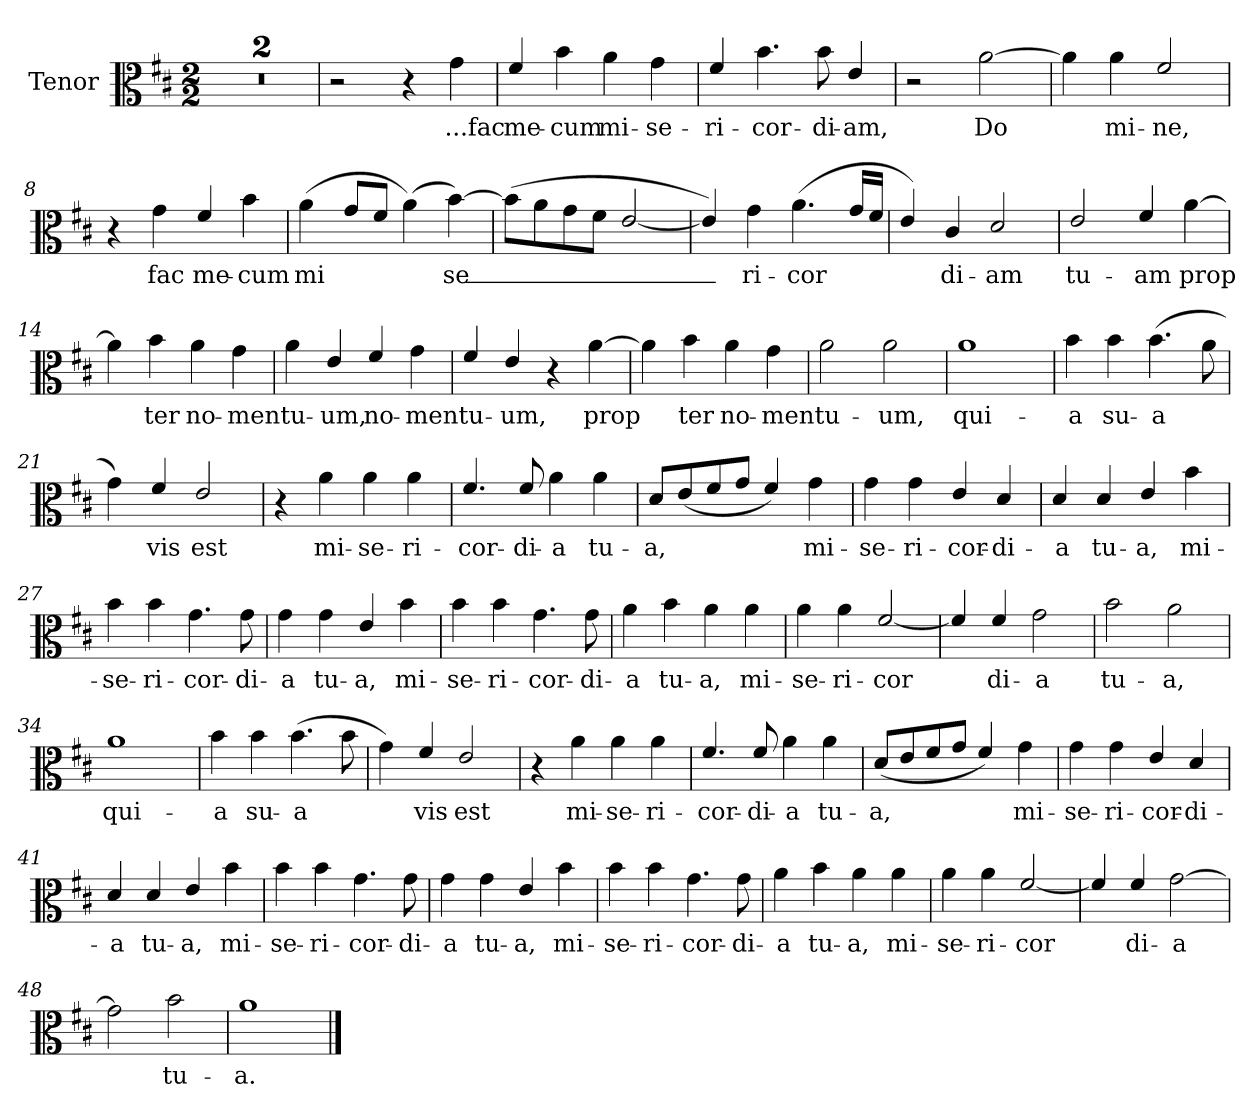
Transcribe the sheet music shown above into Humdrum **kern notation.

**kern	**text
*part1	*part1
*staff1	*staff1
*I"Tenor	*
*I'T	*
*clefC3	*
*ITrd4c7	*
*k[f#]	*
*M2/2	*
=1	=1
1r	.
=2	=2
1r	.
=3	=3
2r	.
4r	.
!	!LO:LY:b
4c\	...fac
=4	=4
!	!LO:LY:b
4B/	me-
!	!LO:LY:b
4e\	cum
!	!LO:LY:b
4d\	mi-
!	!LO:LY:b
4c\	se-
!!LO:LB:g=z
=5	=5
!	!LO:LY:b
4B/	ri-
!	!LO:LY:b
4.e\	cor-
!	!LO:LY:b
8e\	di-
!	!LO:LY:b
4A/	am,
=6	=6
2r	.
!	!LO:LY:b
[2d\	Do
=7	=7
4d\]	.
!	!LO:LY:b
4d\	mi-
!	!LO:LY:b
2B/	ne,
=8	=8
4r	.
!	!LO:LY:b
4c\	fac
!	!LO:LY:b
4B/	me-
!	!LO:LY:b
4e\	cum
=9	=9
!	!LO:LY:b
(4d\	mi
8c/L	.
8B/J	.
(4d\)	.
!	!LO:LY:b
[4e\)	se_-
!!LO:LB:g=z
=10	=10
(8e\L]	.
8d\	.
8c\	.
8B\J	.
[2A/	.
=11	=11
4A/])	.
!	!LO:LY:b
4c\	ri-
!	!LO:LY:b
(4.d\	cor
16c/LL	.
16B/JJ	.
=12	=12
4A/)	.
!	!LO:LY:b
4F#/	di-
!	!LO:LY:b
2G/	am
=13	=13
!	!LO:LY:b
2A/	tu-
!	!LO:LY:b
4B/	am
!	!LO:LY:b
[4d\	prop
=14	=14
4d\]	.
!	!LO:LY:b
4e\	ter
!	!LO:LY:b
4d\	no-
!	!LO:LY:b
4c\	men
!!LO:LB:g=z
=15	=15
!	!LO:LY:b
4d\	tu-
!	!LO:LY:b
4A/	um,
!	!LO:LY:b
4B/	no-
!	!LO:LY:b
4c\	men
=16	=16
!	!LO:LY:b
4B/	tu-
!	!LO:LY:b
4A/	um,
4r	.
!	!LO:LY:b
[4d\	prop
=17	=17
4d\]	.
!	!LO:LY:b
4e\	ter
!	!LO:LY:b
4d\	no-
!	!LO:LY:b
4c\	men
=18	=18
!	!LO:LY:b
2d\	tu-
!	!LO:LY:b
2d\	um,
=19	=19
!	!LO:LY:b
1d	qui-
!!LO:LB:g=z
=20	=20
!	!LO:LY:b
4e\	a
!	!LO:LY:b
4e\	su-
!	!LO:LY:b
(4.e\	a
8d\	.
=21	=21
4c\)	.
!	!LO:LY:b
4B/	vis
!	!LO:LY:b
2A/	est
=22	=22
4r	.
!	!LO:LY:b
4d\	mi-
!	!LO:LY:b
4d\	se-
!	!LO:LY:b
4d\	ri-
=23	=23
!	!LO:LY:b
4.B/	cor-
!	!LO:LY:b
8B/	di-
!	!LO:LY:b
4d\	a
!	!LO:LY:b
4d\	tu-
=24	=24
!	!LO:LY:b
8G/L	a,
(8A/	.
8B/	.
8c/J	.
4B/)	.
!	!LO:LY:b
4c\	mi-
!!LO:LB:g=z
=25	=25
!	!LO:LY:b
4c\	se-
!	!LO:LY:b
4c\	ri-
!	!LO:LY:b
4A/	cor-
!	!LO:LY:b
4G/	di-
=26	=26
!	!LO:LY:b
4G/	a
!	!LO:LY:b
4G/	tu-
!	!LO:LY:b
4A/	a,
!	!LO:LY:b
4e\	mi-
=27	=27
!	!LO:LY:b
4e\	se-
!	!LO:LY:b
4e\	ri-
!	!LO:LY:b
4.c\	cor-
!	!LO:LY:b
8c\	di-
=28	=28
!	!LO:LY:b
4c\	a
!	!LO:LY:b
4c\	tu-
!	!LO:LY:b
4A/	a,
!	!LO:LY:b
4e\	mi-
=29	=29
!	!LO:LY:b
4e\	se-
!	!LO:LY:b
4e\	ri-
!	!LO:LY:b
4.c\	cor-
!	!LO:LY:b
8c\	di-
!!LO:LB:g=z
=30	=30
!	!LO:LY:b
4d\	a
!	!LO:LY:b
4e\	tu-
!	!LO:LY:b
4d\	a,
!	!LO:LY:b
4d\	mi-
=31	=31
!	!LO:LY:b
4d\	se-
!	!LO:LY:b
4d\	ri-
!	!LO:LY:b
[2B/	cor
=32	=32
4B/]	.
!	!LO:LY:b
4B/	di-
!	!LO:LY:b
2c\	a
=33	=33
!	!LO:LY:b
2e\	tu-
!	!LO:LY:b
2d\	a,
=34	=34
!	!LO:LY:b
1d	qui-
!!LO:LB:g=z
=35	=35
!	!LO:LY:b
4e\	a
!	!LO:LY:b
4e\	su-
!	!LO:LY:b
(4.e\	a
8e\	.
=36	=36
4c\)	.
!	!LO:LY:b
4B/	vis
!	!LO:LY:b
2A/	est
=37	=37
4r	.
!	!LO:LY:b
4d\	mi-
!	!LO:LY:b
4d\	se-
!	!LO:LY:b
4d\	ri-
=38	=38
!	!LO:LY:b
4.B/	cor-
!	!LO:LY:b
8B/	di-
!	!LO:LY:b
4d\	a
!	!LO:LY:b
4d\	tu-
=39	=39
!	!LO:LY:b
(8G/L	a,
8A/	.
8B/	.
8c/J	.
4B/)	.
!	!LO:LY:b
4c\	mi-
!!LO:LB:g=z
=40	=40
!	!LO:LY:b
4c\	se-
!	!LO:LY:b
4c\	ri-
!	!LO:LY:b
4A/	cor-
!	!LO:LY:b
4G/	di-
=41	=41
!	!LO:LY:b
4G/	a
!	!LO:LY:b
4G/	tu-
!	!LO:LY:b
4A/	a,
!	!LO:LY:b
4e\	mi-
=42	=42
!	!LO:LY:b
4e\	se-
!	!LO:LY:b
4e\	ri-
!	!LO:LY:b
4.c\	cor-
!	!LO:LY:b
8c\	di-
=43	=43
!	!LO:LY:b
4c\	a
!	!LO:LY:b
4c\	tu-
!	!LO:LY:b
4A/	a,
!	!LO:LY:b
4e\	mi-
=44	=44
!	!LO:LY:b
4e\	se-
!	!LO:LY:b
4e\	ri-
!	!LO:LY:b
4.c\	cor-
!	!LO:LY:b
8c\	di-
!!LO:LB:g=z
=45	=45
!	!LO:LY:b
4d\	a
!	!LO:LY:b
4e\	tu-
!	!LO:LY:b
4d\	a,
!	!LO:LY:b
4d\	mi-
=46	=46
!	!LO:LY:b
4d\	se-
!	!LO:LY:b
4d\	ri-
!	!LO:LY:b
[2B/	cor
=47	=47
4B/]	.
!	!LO:LY:b
4B/	di-
!	!LO:LY:b
[2c\	a
=48	=48
2c\]	.
!	!LO:LY:b
2e\	tu-
=49	=49
!	!LO:LY:b
1d>	a.
==	==
*-	*-
